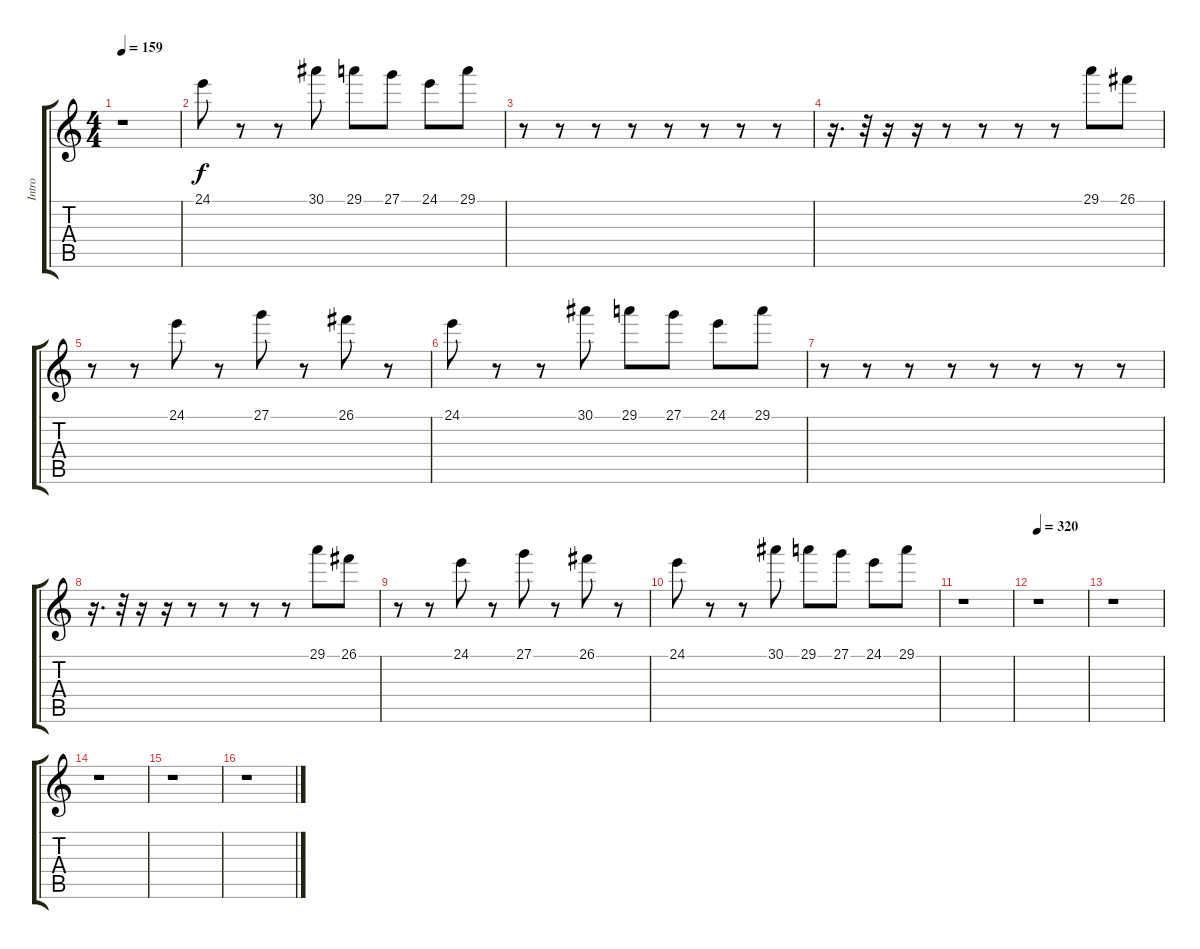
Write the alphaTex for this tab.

\track ("Intro" "Intro") {instrument glockenspiel}
\staff {score tabs}
\tuning (E4 B3 G3 D3 A2 E2) {hide}
\ts (4 4)
\tempo 159
\clef g2
\ks c
r.1{dy f instrument glockenspiel} |
24.1.8 r.8 r.8 30.1.8 29.1.8 27.1.8 24.1.8 29.1.8 |
r.8 r.8 r.8 r.8 r.8 r.8 r.8 r.8 |
r.16{d} r.32 r.16 r.16 r.8 r.8 r.8 r.8 29.1.8 26.1.8 |
r.8 r.8 24.1.8 r.8 27.1.8 r.8 26.1.8 r.8 |
24.1.8 r.8 r.8 30.1.8 29.1.8 27.1.8 24.1.8 29.1.8 |
r.8 r.8 r.8 r.8 r.8 r.8 r.8 r.8 |
r.16{d} r.32 r.16 r.16 r.8 r.8 r.8 r.8 29.1.8 26.1.8 |
r.8 r.8 24.1.8 r.8 27.1.8 r.8 26.1.8 r.8 |
24.1.8 r.8 r.8 30.1.8 29.1.8 27.1.8 24.1.8 29.1.8 |
r.1 |
\tempo 320
r.1 |
r.1 |
r.1 |
r.1 |
r.1
